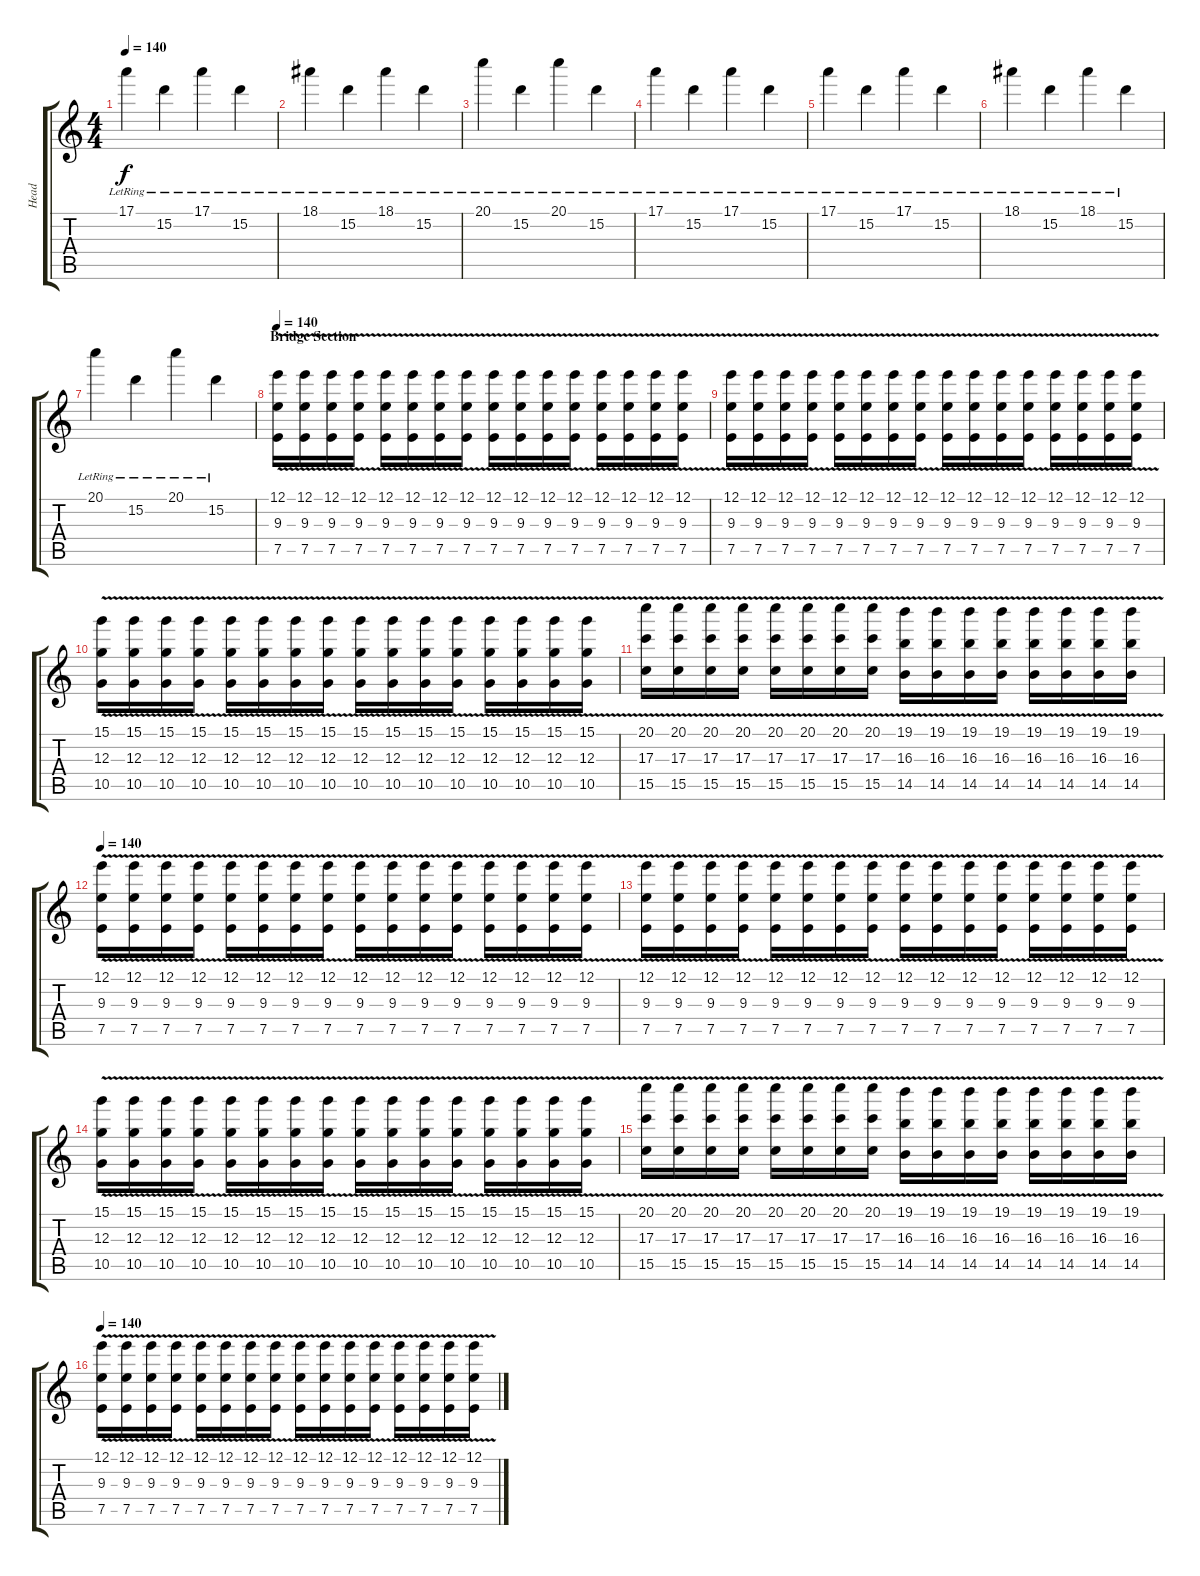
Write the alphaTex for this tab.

\track ("Head" "Head") {instrument distortionguitar}
\staff {score tabs}
\tuning (E4 B3 G3 D3 A2 D2) {hide}
\ts (4 4)
\tempo 140
\clef g2
\ks c
17.1{lr}.4{dy f} 15.2{lr}.4 17.1{lr}.4 15.2{lr}.4 |
18.1{lr}.4 15.2{lr}.4 18.1{lr}.4 15.2{lr}.4 |
20.1{lr}.4 15.2{lr}.4 20.1{lr}.4 15.2{lr}.4 |
17.1{lr}.4{volume 16} 15.2{lr}.4 17.1{lr}.4 15.2{lr}.4 |
17.1{lr}.4 15.2{lr}.4 17.1{lr}.4 15.2{lr}.4 |
18.1{lr}.4 15.2{lr}.4 18.1{lr}.4 15.2{lr}.4 |
20.1{lr}.4 15.2{lr}.4 20.1{lr}.4 15.2{lr}.4 |
\section ("" "Bridge Section")
\tempo 140
(12.1{v} 9.3{v} 7.5{v}).16{volume 11} (12.1{v} 9.3{v} 7.5{v}).16 (12.1{v} 9.3{v} 7.5{v}).16 (12.1{v} 9.3{v} 7.5{v}).16 (12.1{v} 9.3{v} 7.5{v}).16 (12.1{v} 9.3{v} 7.5{v}).16 (12.1{v} 9.3{v} 7.5{v}).16 (12.1{v} 9.3{v} 7.5{v}).16 (12.1{v} 9.3{v} 7.5{v}).16 (12.1{v} 9.3{v} 7.5{v}).16 (12.1{v} 9.3{v} 7.5{v}).16 (12.1{v} 9.3{v} 7.5{v}).16 (12.1{v} 9.3{v} 7.5{v}).16 (12.1{v} 9.3{v} 7.5{v}).16 (12.1{v} 9.3{v} 7.5{v}).16 (12.1{v} 9.3{v} 7.5{v}).16 |
(12.1{v} 9.3{v} 7.5{v}).16 (12.1{v} 9.3{v} 7.5{v}).16 (12.1{v} 9.3{v} 7.5{v}).16 (12.1{v} 9.3{v} 7.5{v}).16 (12.1{v} 9.3{v} 7.5{v}).16 (12.1{v} 9.3{v} 7.5{v}).16 (12.1{v} 9.3{v} 7.5{v}).16 (12.1{v} 9.3{v} 7.5{v}).16 (12.1{v} 9.3{v} 7.5{v}).16 (12.1{v} 9.3{v} 7.5{v}).16 (12.1{v} 9.3{v} 7.5{v}).16 (12.1{v} 9.3{v} 7.5{v}).16 (12.1{v} 9.3{v} 7.5{v}).16 (12.1{v} 9.3{v} 7.5{v}).16 (12.1{v} 9.3{v} 7.5{v}).16 (12.1{v} 9.3{v} 7.5{v}).16 |
(15.1{v} 12.3{v} 10.5{v}).16 (15.1{v} 12.3{v} 10.5{v}).16 (15.1{v} 12.3{v} 10.5{v}).16 (15.1{v} 12.3{v} 10.5{v}).16 (15.1{v} 12.3{v} 10.5{v}).16 (15.1{v} 12.3{v} 10.5{v}).16 (15.1{v} 12.3{v} 10.5{v}).16 (15.1{v} 12.3{v} 10.5{v}).16 (15.1{v} 12.3{v} 10.5{v}).16 (15.1{v} 12.3{v} 10.5{v}).16 (15.1{v} 12.3{v} 10.5{v}).16 (15.1{v} 12.3{v} 10.5{v}).16 (15.1{v} 12.3{v} 10.5{v}).16 (15.1{v} 12.3{v} 10.5{v}).16 (15.1{v} 12.3{v} 10.5{v}).16 (15.1{v} 12.3{v} 10.5{v}).16 |
(20.1{v} 17.3{v} 15.5{v}).16 (20.1{v} 17.3{v} 15.5{v}).16 (20.1{v} 17.3{v} 15.5{v}).16 (20.1{v} 17.3{v} 15.5{v}).16 (20.1{v} 17.3{v} 15.5{v}).16 (20.1{v} 17.3{v} 15.5{v}).16 (20.1{v} 17.3{v} 15.5{v}).16 (20.1{v} 17.3{v} 15.5{v}).16 (19.1{v} 16.3{v} 14.5{v}).16 (19.1{v} 16.3{v} 14.5{v}).16 (19.1{v} 16.3{v} 14.5{v}).16 (19.1{v} 16.3{v} 14.5{v}).16 (19.1{v} 16.3{v} 14.5{v}).16 (19.1{v} 16.3{v} 14.5{v}).16 (19.1{v} 16.3{v} 14.5{v}).16 (19.1{v} 16.3{v} 14.5{v}).16 |
\tempo 140
(12.1{v} 9.3{v} 7.5{v}).16{volume 11} (12.1{v} 9.3{v} 7.5{v}).16 (12.1{v} 9.3{v} 7.5{v}).16 (12.1{v} 9.3{v} 7.5{v}).16 (12.1{v} 9.3{v} 7.5{v}).16 (12.1{v} 9.3{v} 7.5{v}).16 (12.1{v} 9.3{v} 7.5{v}).16 (12.1{v} 9.3{v} 7.5{v}).16 (12.1{v} 9.3{v} 7.5{v}).16 (12.1{v} 9.3{v} 7.5{v}).16 (12.1{v} 9.3{v} 7.5{v}).16 (12.1{v} 9.3{v} 7.5{v}).16 (12.1{v} 9.3{v} 7.5{v}).16 (12.1{v} 9.3{v} 7.5{v}).16 (12.1{v} 9.3{v} 7.5{v}).16 (12.1{v} 9.3{v} 7.5{v}).16 |
(12.1{v} 9.3{v} 7.5{v}).16 (12.1{v} 9.3{v} 7.5{v}).16 (12.1{v} 9.3{v} 7.5{v}).16 (12.1{v} 9.3{v} 7.5{v}).16 (12.1{v} 9.3{v} 7.5{v}).16 (12.1{v} 9.3{v} 7.5{v}).16 (12.1{v} 9.3{v} 7.5{v}).16 (12.1{v} 9.3{v} 7.5{v}).16 (12.1{v} 9.3{v} 7.5{v}).16 (12.1{v} 9.3{v} 7.5{v}).16 (12.1{v} 9.3{v} 7.5{v}).16 (12.1{v} 9.3{v} 7.5{v}).16 (12.1{v} 9.3{v} 7.5{v}).16 (12.1{v} 9.3{v} 7.5{v}).16 (12.1{v} 9.3{v} 7.5{v}).16 (12.1{v} 9.3{v} 7.5{v}).16 |
(15.1{v} 12.3{v} 10.5{v}).16 (15.1{v} 12.3{v} 10.5{v}).16 (15.1{v} 12.3{v} 10.5{v}).16 (15.1{v} 12.3{v} 10.5{v}).16 (15.1{v} 12.3{v} 10.5{v}).16 (15.1{v} 12.3{v} 10.5{v}).16 (15.1{v} 12.3{v} 10.5{v}).16 (15.1{v} 12.3{v} 10.5{v}).16 (15.1{v} 12.3{v} 10.5{v}).16 (15.1{v} 12.3{v} 10.5{v}).16 (15.1{v} 12.3{v} 10.5{v}).16 (15.1{v} 12.3{v} 10.5{v}).16 (15.1{v} 12.3{v} 10.5{v}).16 (15.1{v} 12.3{v} 10.5{v}).16 (15.1{v} 12.3{v} 10.5{v}).16 (15.1{v} 12.3{v} 10.5{v}).16 |
(20.1{v} 17.3{v} 15.5{v}).16 (20.1{v} 17.3{v} 15.5{v}).16 (20.1{v} 17.3{v} 15.5{v}).16 (20.1{v} 17.3{v} 15.5{v}).16 (20.1{v} 17.3{v} 15.5{v}).16 (20.1{v} 17.3{v} 15.5{v}).16 (20.1{v} 17.3{v} 15.5{v}).16 (20.1{v} 17.3{v} 15.5{v}).16 (19.1{v} 16.3{v} 14.5{v}).16 (19.1{v} 16.3{v} 14.5{v}).16 (19.1{v} 16.3{v} 14.5{v}).16 (19.1{v} 16.3{v} 14.5{v}).16 (19.1{v} 16.3{v} 14.5{v}).16 (19.1{v} 16.3{v} 14.5{v}).16 (19.1{v} 16.3{v} 14.5{v}).16 (19.1{v} 16.3{v} 14.5{v}).16 |
\tempo 140
(12.1{v} 9.3{v} 7.5{v}).16{volume 11} (12.1{v} 9.3{v} 7.5{v}).16 (12.1{v} 9.3{v} 7.5{v}).16 (12.1{v} 9.3{v} 7.5{v}).16 (12.1{v} 9.3{v} 7.5{v}).16 (12.1{v} 9.3{v} 7.5{v}).16 (12.1{v} 9.3{v} 7.5{v}).16 (12.1{v} 9.3{v} 7.5{v}).16 (12.1{v} 9.3{v} 7.5{v}).16 (12.1{v} 9.3{v} 7.5{v}).16 (12.1{v} 9.3{v} 7.5{v}).16 (12.1{v} 9.3{v} 7.5{v}).16 (12.1{v} 9.3{v} 7.5{v}).16 (12.1{v} 9.3{v} 7.5{v}).16 (12.1{v} 9.3{v} 7.5{v}).16 (12.1{v} 9.3{v} 7.5{v}).16
